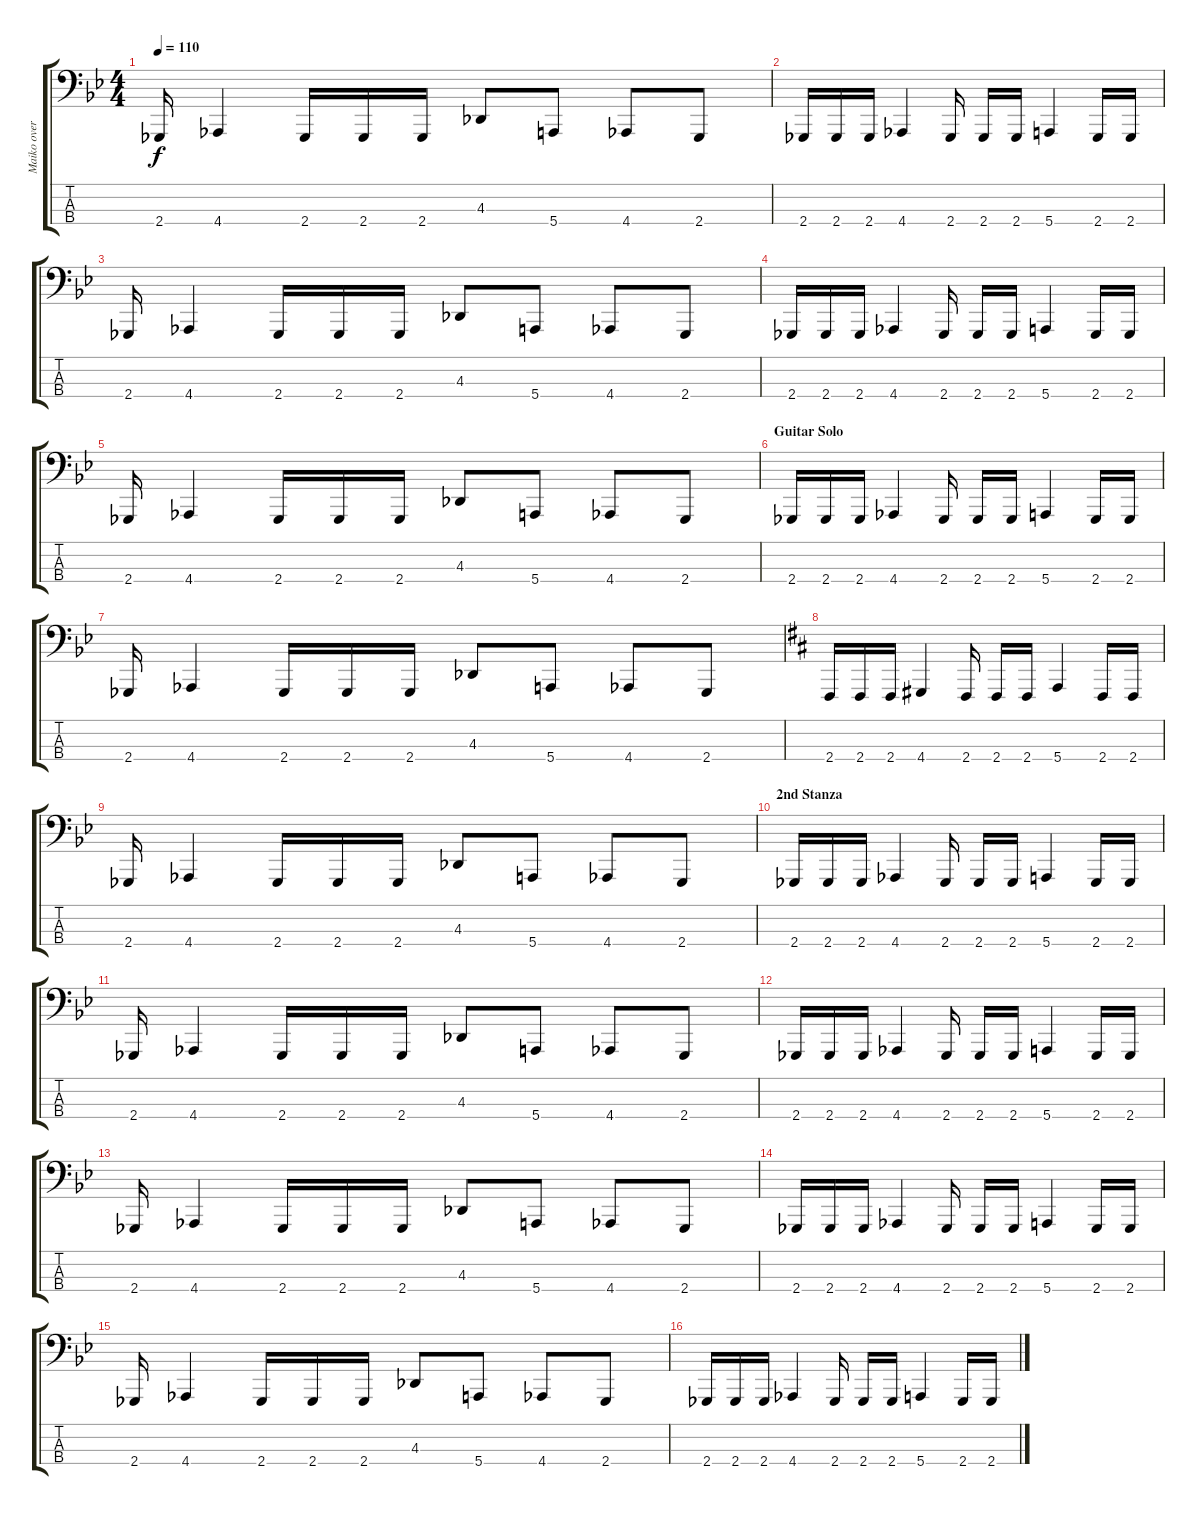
\track ("Maiko overdub" "Maiko over") {instrument electricbassfinger}
\staff {score tabs}
\tuning (G1 D1 A0 E0) {hide}
\ts (4 4)
\tempo 110
\clef f4
\ks bb
2.4.16{dy f} 4.4.4 2.4.16 2.4.16 2.4.16 4.3.8 5.4.8 4.4.8 2.4.8 |
2.4.16 2.4.16 2.4.16 4.4.4 2.4.16 2.4.16 2.4.16 5.4.4 2.4.16 2.4.16 |
2.4.16 4.4.4 2.4.16 2.4.16 2.4.16 4.3.8 5.4.8 4.4.8 2.4.8 |
2.4.16 2.4.16 2.4.16 4.4.4 2.4.16 2.4.16 2.4.16 5.4.4 2.4.16 2.4.16 |
2.4.16 4.4.4 2.4.16 2.4.16 2.4.16 4.3.8 5.4.8 4.4.8 2.4.8 |
\section ("" "Guitar Solo")
2.4.16 2.4.16 2.4.16 4.4.4 2.4.16 2.4.16 2.4.16 5.4.4 2.4.16 2.4.16 |
2.4.16 4.4.4 2.4.16 2.4.16 2.4.16 4.3.8 5.4.8 4.4.8 2.4.8 |
\ks bminor
2.4.16 2.4.16 2.4.16 4.4.4 2.4.16 2.4.16 2.4.16 5.4.4 2.4.16 2.4.16 |
\ks bb
2.4.16 4.4.4 2.4.16 2.4.16 2.4.16 4.3.8 5.4.8 4.4.8 2.4.8 |
\section ("" "2nd Stanza")
2.4.16 2.4.16 2.4.16 4.4.4 2.4.16 2.4.16 2.4.16 5.4.4 2.4.16 2.4.16 |
2.4.16 4.4.4 2.4.16 2.4.16 2.4.16 4.3.8 5.4.8 4.4.8 2.4.8 |
2.4.16 2.4.16 2.4.16 4.4.4 2.4.16 2.4.16 2.4.16 5.4.4 2.4.16 2.4.16 |
2.4.16 4.4.4 2.4.16 2.4.16 2.4.16 4.3.8 5.4.8 4.4.8 2.4.8 |
2.4.16 2.4.16 2.4.16 4.4.4 2.4.16 2.4.16 2.4.16 5.4.4 2.4.16 2.4.16 |
2.4.16 4.4.4 2.4.16 2.4.16 2.4.16 4.3.8 5.4.8 4.4.8 2.4.8 |
2.4.16 2.4.16 2.4.16 4.4.4 2.4.16 2.4.16 2.4.16 5.4.4 2.4.16 2.4.16
